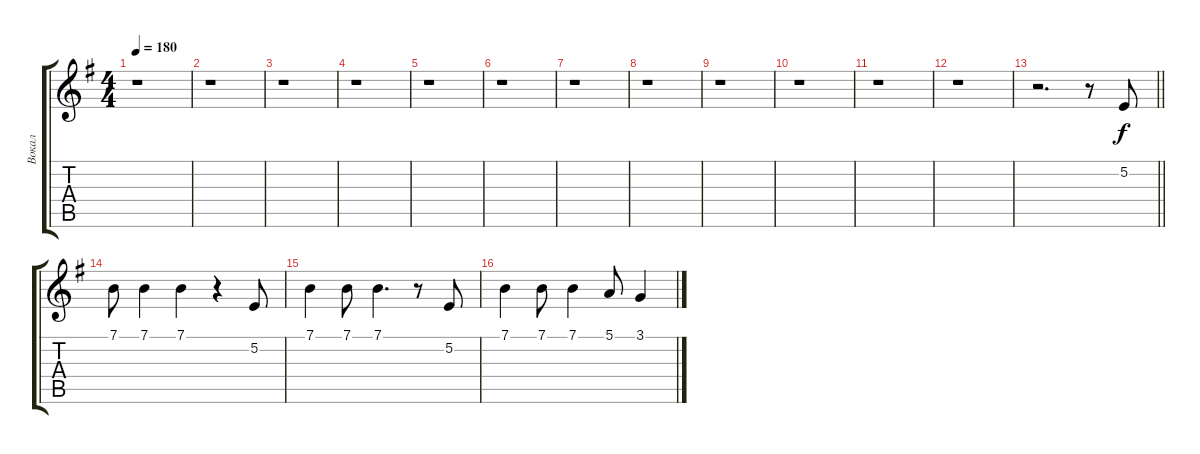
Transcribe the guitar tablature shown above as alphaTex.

\track ("Вокал" "Вокал") {instrument oboe}
\staff {score tabs}
\tuning (E4 B3 G3 D3 A2 E2) {hide}
\ts (4 4)
\tempo 180
\clef g2
\ks g
r.1{dy f instrument oboe} |
r.1 |
r.1 |
r.1 |
r.1 |
r.1 |
r.1 |
r.1 |
r.1 |
r.1 |
r.1 |
r.1 |
\barLineRight lightlight
r.2{d} r.8 5.2.8 |
7.1.8 7.1.4 7.1.4 r.4 5.2.8 |
7.1.4 7.1.8 7.1.4{d} r.8 5.2.8 |
7.1.4 7.1.8 7.1.4 5.1.8 3.1.4
